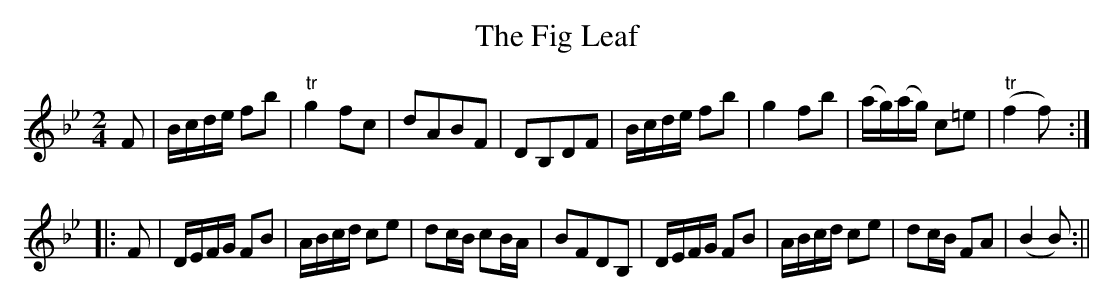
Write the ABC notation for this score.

X:1
T:Fig Leaf, The
M:2/4
L:1/8
K:Bb
F|B/c/d/e/ fb|"tr"g2 fc|dABF|DB,DF|B/c/d/e/ fb|g2 fb|(a/g/)(a/g/) c=e|"tr"(f2 f):|
|:F|D/E/F/G/ FB|A/B/c/d/ ce|dc/B/ cB/A/|BFDB,|D/E/F/G/ FB|A/B/c/d/ ce|dc/B/ FA|(B2 B):||
